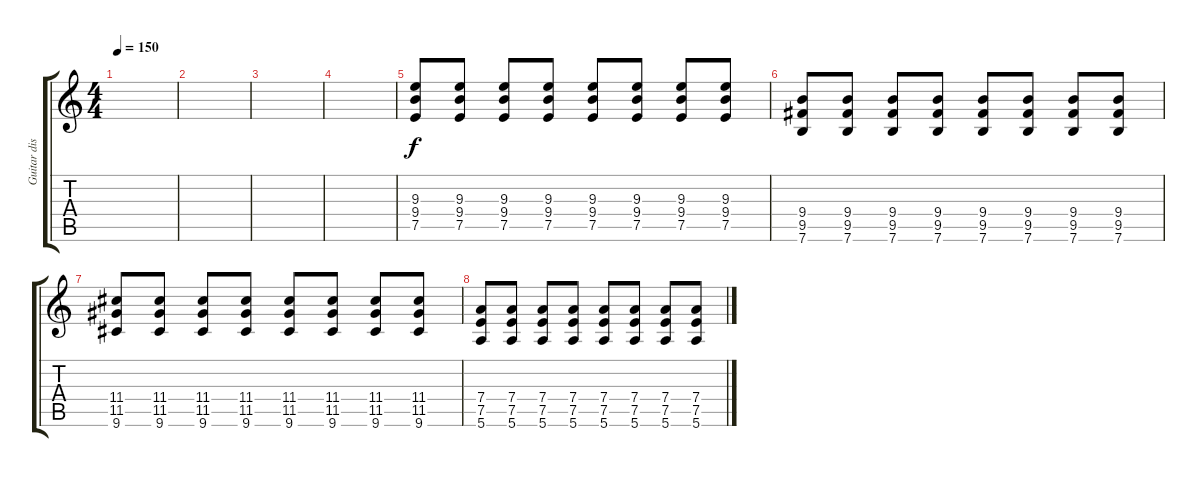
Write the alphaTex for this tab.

\track ("Guitar disto" "Guitar dis") {instrument distortionguitar}
\staff {score tabs}
\tuning (E4 B3 G3 D3 A2 E2) {hide}
\ts (4 4)
\tempo 150
\clef g2
\ks c
|
|
|
|
(9.3 9.4 7.5).8 (9.3 9.4 7.5).8 (9.3 9.4 7.5).8 (9.3 9.4 7.5).8 (9.3 9.4 7.5).8 (9.3 9.4 7.5).8 (9.3 9.4 7.5).8 (9.3 9.4 7.5).8 |
(9.4 9.5 7.6).8 (9.4 9.5 7.6).8 (9.4 9.5 7.6).8 (9.4 9.5 7.6).8 (9.4 9.5 7.6).8 (9.4 9.5 7.6).8 (9.4 9.5 7.6).8 (9.4 9.5 7.6).8 |
(11.4 11.5 9.6).8 (11.4 11.5 9.6).8 (11.4 11.5 9.6).8 (11.4 11.5 9.6).8 (11.4 11.5 9.6).8 (11.4 11.5 9.6).8 (11.4 11.5 9.6).8 (11.4 11.5 9.6).8 |
(7.4 7.5 5.6).8 (7.4 7.5 5.6).8 (7.4 7.5 5.6).8 (7.4 7.5 5.6).8 (7.4 7.5 5.6).8 (7.4 7.5 5.6).8 (7.4 7.5 5.6).8 (7.4 7.5 5.6).8
